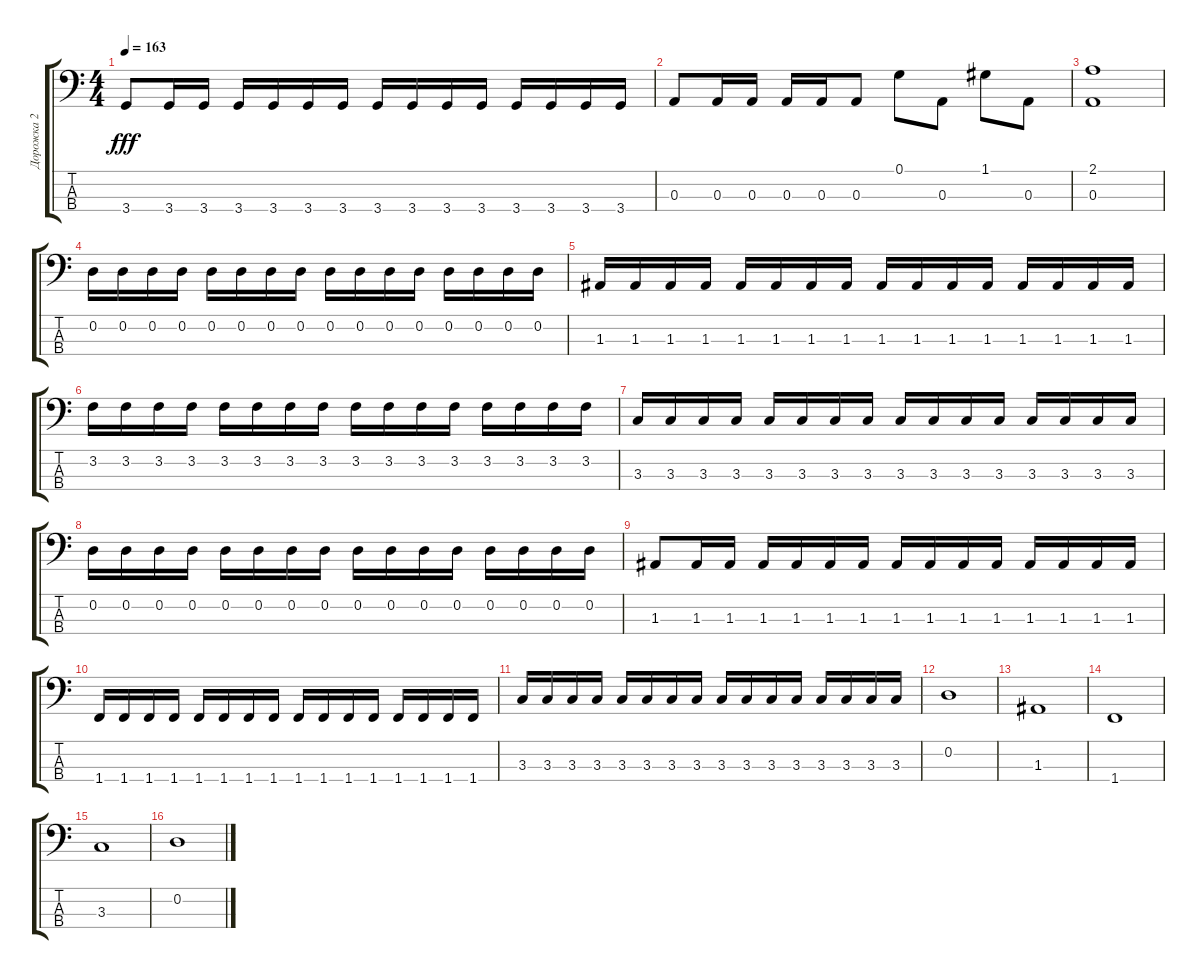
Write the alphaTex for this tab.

\track ("Дорожка 2" "Дорожка 2") {instrument electricbassfinger}
\staff {score tabs}
\tuning (G2 D2 A1 E1) {hide}
\ts (4 4)
\tempo 163
\clef f4
\ks c
3.4.8{dy fff} 3.4.16 3.4.16 3.4.16 3.4.16 3.4.16 3.4.16 3.4.16 3.4.16 3.4.16 3.4.16 3.4.16 3.4.16 3.4.16 3.4.16 |
0.3.8 0.3.16 0.3.16 0.3.16 0.3.16 0.3.8 0.1.8 0.3.8 1.1.8 0.3.8 |
(2.1 0.3).1 |
0.2.16 0.2.16 0.2.16 0.2.16 0.2.16 0.2.16 0.2.16 0.2.16 0.2.16 0.2.16 0.2.16 0.2.16 0.2.16 0.2.16 0.2.16 0.2.16 |
1.3.16 1.3.16 1.3.16 1.3.16 1.3.16 1.3.16 1.3.16 1.3.16 1.3.16 1.3.16 1.3.16 1.3.16 1.3.16 1.3.16 1.3.16 1.3.16 |
3.2.16 3.2.16 3.2.16 3.2.16 3.2.16 3.2.16 3.2.16 3.2.16 3.2.16 3.2.16 3.2.16 3.2.16 3.2.16 3.2.16 3.2.16 3.2.16 |
3.3.16 3.3.16 3.3.16 3.3.16 3.3.16 3.3.16 3.3.16 3.3.16 3.3.16 3.3.16 3.3.16 3.3.16 3.3.16 3.3.16 3.3.16 3.3.16 |
0.2.16 0.2.16 0.2.16 0.2.16 0.2.16 0.2.16 0.2.16 0.2.16 0.2.16 0.2.16 0.2.16 0.2.16 0.2.16 0.2.16 0.2.16 0.2.16 |
1.3.8 1.3.16 1.3.16 1.3.16 1.3.16 1.3.16 1.3.16 1.3.16 1.3.16 1.3.16 1.3.16 1.3.16 1.3.16 1.3.16 1.3.16 |
1.4.16 1.4.16 1.4.16 1.4.16 1.4.16 1.4.16 1.4.16 1.4.16 1.4.16 1.4.16 1.4.16 1.4.16 1.4.16 1.4.16 1.4.16 1.4.16 |
3.3.16 3.3.16 3.3.16 3.3.16 3.3.16 3.3.16 3.3.16 3.3.16 3.3.16 3.3.16 3.3.16 3.3.16 3.3.16 3.3.16 3.3.16 3.3.16 |
0.2.1 |
1.3.1 |
1.4.1 |
3.3.1 |
0.2.1
